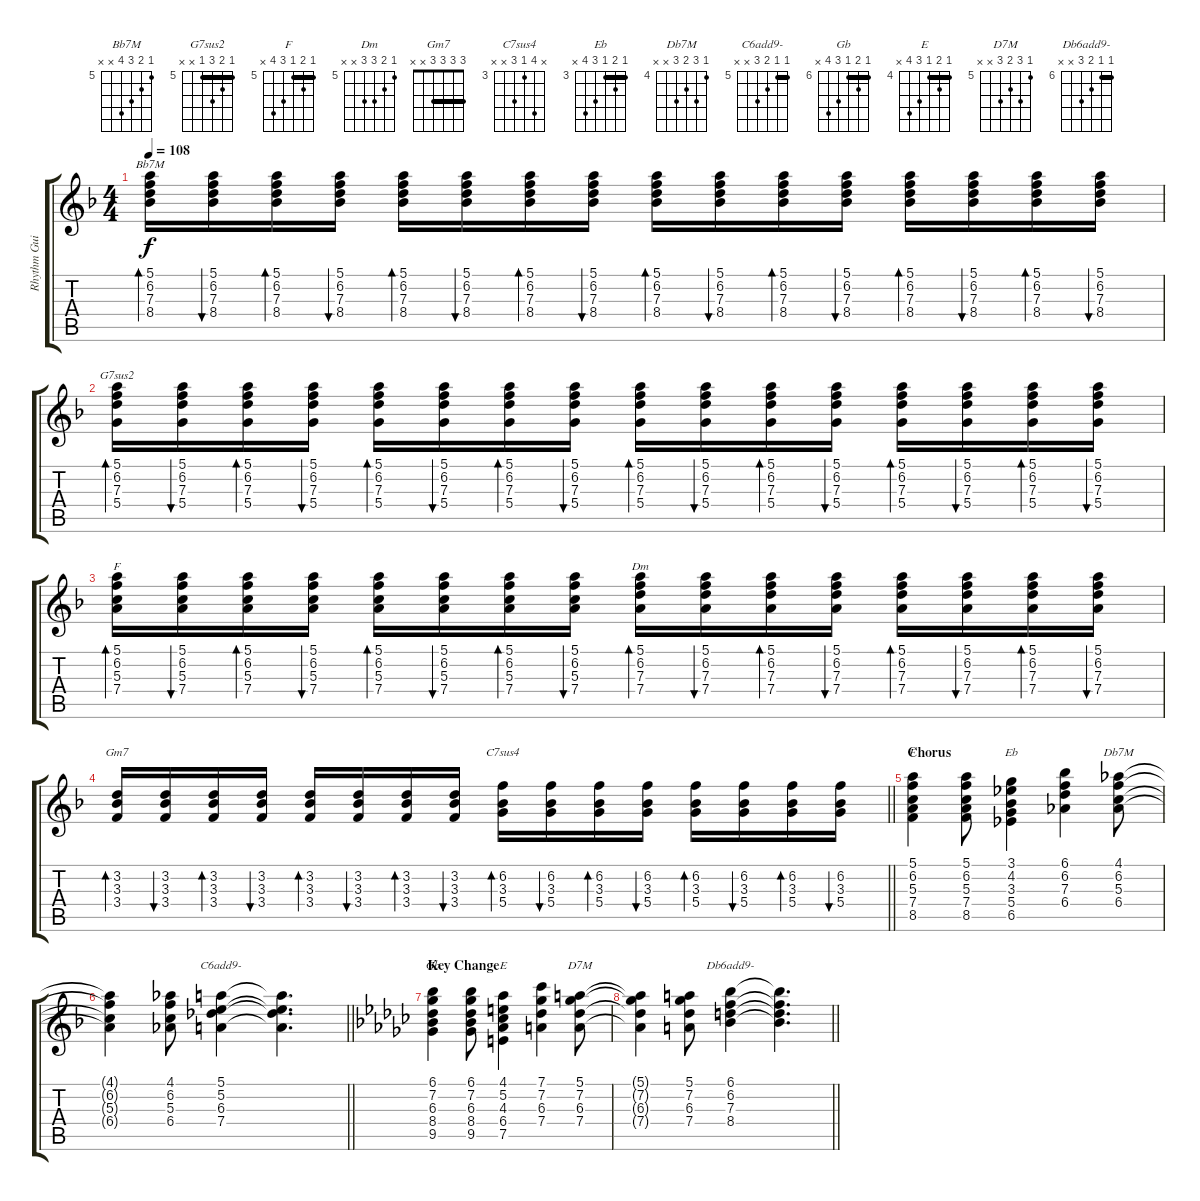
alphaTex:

\track ("Rhythm Guitar " "Rhythm Gui") {instrument electricguitarjazz bank 255}
\staff {score tabs}
\tuning (E4 B3 G3 D3 A2 E2) {hide}
\chord ("Bb7M" 5 6 7 8 x x) {firstfret 5}
\chord ("G7sus2" 5 6 7 5 x x) {firstfret 5 barre 5}
\chord ("F" 5 6 5 7 x x) {firstfret 5 barre 5}
\chord ("Dm" 5 6 7 7 x x) {firstfret 5}
\chord ("Gm7" 3 3 3 3 x x) {barre 3}
\chord ("C7sus4" x 6 3 5 x x) {firstfret 3}
\chord ("F" 5 6 5 7 8 x) {firstfret 5 barre 5}
\chord ("Eb" 3 4 3 5 6 x) {firstfret 3 barre 3}
\chord ("Db7M" 4 6 5 6 x x) {firstfret 4}
\chord ("C6add9-" 5 5 6 7 x x) {firstfret 5 barre 5}
\chord ("Gb" 6 7 6 8 9 x) {firstfret 6 barre 6}
\chord ("E" 4 5 4 6 7 x) {firstfret 4 barre 4}
\chord ("D7M" 5 7 6 7 x x) {firstfret 5}
\chord ("Db6add9-" 6 6 7 8 x x) {firstfret 6 barre 6}
\ts (4 4)
\tempo 108
\clef g2
\ks f
(5.1 6.2 7.3 8.4).16{bd 30 ch "Bb7M" dy f} (5.1 6.2 7.3 8.4).16{bu 30} (5.1 6.2 7.3 8.4).16{bd 30} (5.1 6.2 7.3 8.4).16{bu 30} (5.1 6.2 7.3 8.4).16{bd 30} (5.1 6.2 7.3 8.4).16{bu 30} (5.1 6.2 7.3 8.4).16{bd 30} (5.1 6.2 7.3 8.4).16{bu 30} (5.1 6.2 7.3 8.4).16{bd 30} (5.1 6.2 7.3 8.4).16{bu 30} (5.1 6.2 7.3 8.4).16{bd 30} (5.1 6.2 7.3 8.4).16{bu 30} (5.1 6.2 7.3 8.4).16{bd 30} (5.1 6.2 7.3 8.4).16{bu 30} (5.1 6.2 7.3 8.4).16{bd 30} (5.1 6.2 7.3 8.4).16{bu 30} |
(5.1 6.2 7.3 5.4).16{bd 30 ch "G7sus2"} (5.1 6.2 7.3 5.4).16{bu 30} (5.1 6.2 7.3 5.4).16{bd 30} (5.1 6.2 7.3 5.4).16{bu 30} (5.1 6.2 7.3 5.4).16{bd 30} (5.1 6.2 7.3 5.4).16{bu 30} (5.1 6.2 7.3 5.4).16{bd 30} (5.1 6.2 7.3 5.4).16{bu 30} (5.1 6.2 7.3 5.4).16{bd 30} (5.1 6.2 7.3 5.4).16{bu 30} (5.1 6.2 7.3 5.4).16{bd 30} (5.1 6.2 7.3 5.4).16{bu 30} (5.1 6.2 7.3 5.4).16{bd 30} (5.1 6.2 7.3 5.4).16{bu 30} (5.1 6.2 7.3 5.4).16{bd 30} (5.1 6.2 7.3 5.4).16{bu 30} |
(5.1 6.2 5.3 7.4).16{bd 30 ch "F"} (5.1 6.2 5.3 7.4).16{bu 30} (5.1 6.2 5.3 7.4).16{bd 30} (5.1 6.2 5.3 7.4).16{bu 30} (5.1 6.2 5.3 7.4).16{bd 30} (5.1 6.2 5.3 7.4).16{bu 30} (5.1 6.2 5.3 7.4).16{bd 30} (5.1 6.2 5.3 7.4).16{bu 30} (5.1 6.2 7.3 7.4).16{bd 30 ch "Dm"} (5.1 6.2 7.3 7.4).16{bu 30} (5.1 6.2 7.3 7.4).16{bd 30} (5.1 6.2 7.3 7.4).16{bu 30} (5.1 6.2 7.3 7.4).16{bd 30} (5.1 6.2 7.3 7.4).16{bu 30} (5.1 6.2 7.3 7.4).16{bd 30} (5.1 6.2 7.3 7.4).16{bu 30} |
\barLineRight lightlight
(3.2 3.3 3.4).16{bd 30 ch "Gm7"} (3.2 3.3 3.4).16{bu 30} (3.2 3.3 3.4).16{bd 30} (3.2 3.3 3.4).16{bu 30} (3.2 3.3 3.4).16{bd 30} (3.2 3.3 3.4).16{bu 30} (3.2 3.3 3.4).16{bd 30} (3.2 3.3 3.4).16{bu 30} (6.2 3.3 5.4).16{bd 30 ch "C7sus4"} (6.2 3.3 5.4).16{bu 30} (6.2 3.3 5.4).16{bd 30} (6.2 3.3 5.4).16{bu 30} (6.2 3.3 5.4).16{bd 30} (6.2 3.3 5.4).16{bu 30} (6.2 3.3 5.4).16{bd 30} (6.2 3.3 5.4).16{bu 30} |
\section ("" "Chorus")
(5.1 6.2 5.3 7.4 8.5).4{ch "F"} (5.1 6.2 5.3 7.4 8.5).8 (3.1 4.2 3.3 5.4 6.5).4{ch "Eb"} (6.1 6.2 7.3 6.4).4 (4.1 6.2 5.3 6.4).8{ch "Db7M"} |
\barLineRight lightlight
(4.1{t} 6.2{t} 5.3{t} 6.4{t}).4 (4.1 6.2 5.3 6.4).8 (5.1 5.2 6.3 7.4).4{ch "C6add9-"} (5.1{t} 5.2{t} 6.3{t} 7.4{t}).4{d} |
\section ("" "Key Change")
\ks gb
(6.1 7.2 6.3 8.4 9.5).4{ch "Gb"} (6.1 7.2 6.3 8.4 9.5).8 (4.1 5.2 4.3 6.4 7.5).4{ch "E"} (7.1 7.2 6.3 7.4).4 (5.1 7.2 6.3 7.4).8{ch "D7M"} |
\barLineRight lightlight
(5.1{t} 7.2{t} 6.3{t} 7.4{t}).4 (5.1 7.2 6.3 7.4).8 (6.1 6.2 7.3 8.4).4{ch "Db6add9-"} (6.1{t} 6.2{t} 7.3{t} 8.4{t}).4{d}
